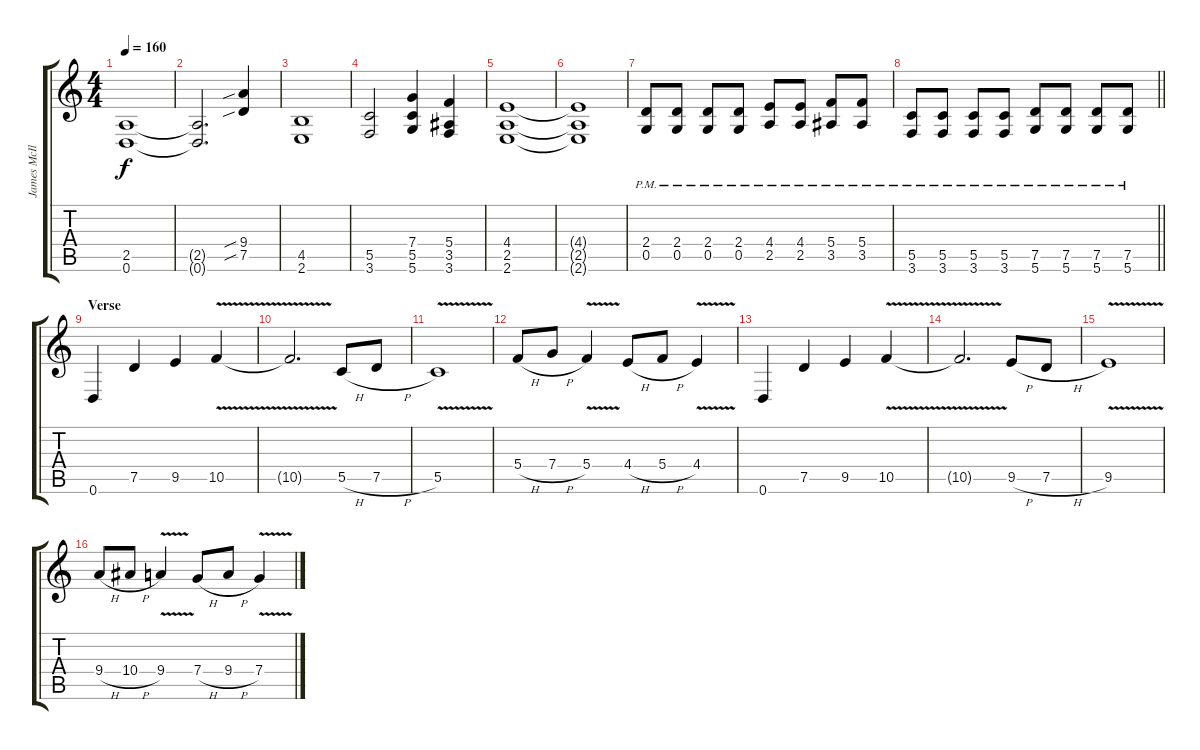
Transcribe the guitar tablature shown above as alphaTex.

\track ("James McIlroy" "James McIl") {instrument distortionguitar}
\staff {score tabs}
\tuning (D4 A3 F3 C3 G2 D2) {hide}
\ts (4 4)
\tempo 160
\clef g2
\ks c
(2.5 0.6).1{dy f} |
(2.5{t} 0.6{t}).2{d} (9.4{sib} 7.5{sib}).4 |
(4.5 2.6).1 |
(5.5 3.6).2 (7.4 5.5 5.6).4 (5.4 3.5 3.6).4 |
(4.4 2.5 2.6).1 |
(4.4{t} 2.5{t} 2.6{t}).1 |
(2.4{pm} 0.5{pm}).8 (2.4{pm} 0.5{pm}).8 (2.4{pm} 0.5{pm}).8 (2.4{pm} 0.5{pm}).8 (4.4{pm} 2.5{pm}).8 (4.4{pm} 2.5{pm}).8 (5.4{pm} 3.5{pm}).8 (5.4{pm} 3.5{pm}).8 |
\barLineRight lightlight
(5.5{pm} 3.6{pm}).8 (5.5{pm} 3.6{pm}).8 (5.5{pm} 3.6{pm}).8 (5.5{pm} 3.6{pm}).8 (7.5{pm} 5.6{pm}).8 (7.5{pm} 5.6{pm}).8 (7.5{pm} 5.6{pm}).8 (7.5{pm} 5.6{pm}).8 |
\section ("" "Verse")
0.6.4 7.5.4 9.5.4 10.5{v}.4 |
10.5{t}.2{d} 5.5{h}.8 7.5{h}.8 |
5.5{v}.1 |
5.4{h}.8 7.4{h}.8 5.4{v}.4 4.4{h}.8 5.4{h}.8 4.4{v}.4 |
0.6.4 7.5.4 9.5.4 10.5{v}.4 |
10.5{t}.2{d} 9.5{h}.8 7.5{h}.8 |
9.5{v}.1 |
9.4{h}.8 10.4{h}.8 9.4{v}.4 7.4{h}.8 9.4{h}.8 7.4{v}.4
